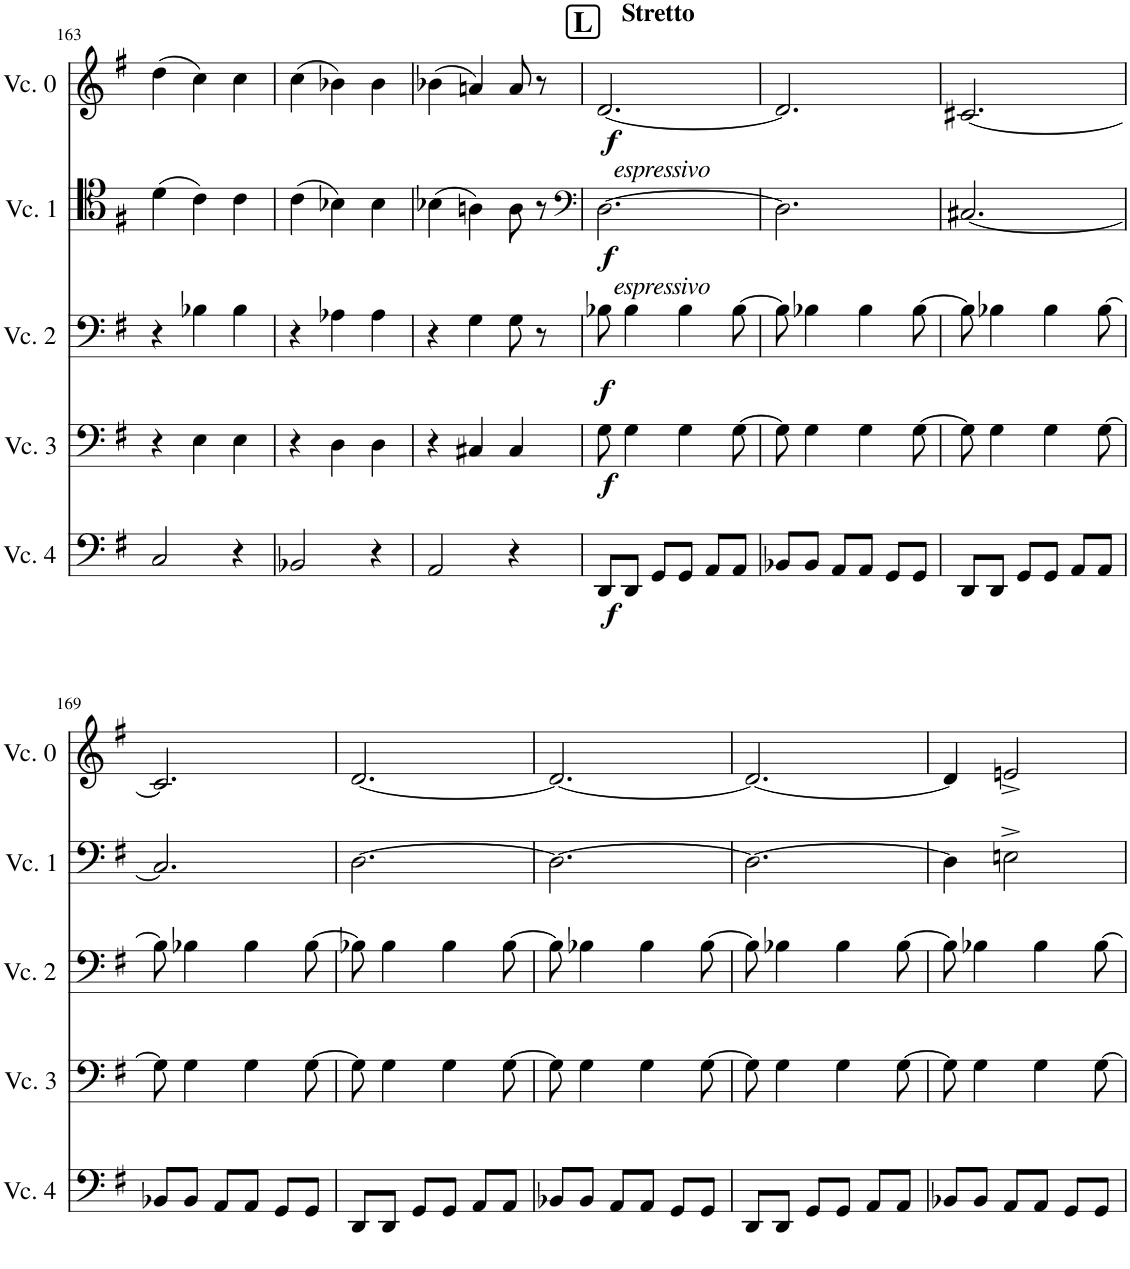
**kern	**dynam	**kern	**dynam	**kern	**dynam	**kern	**dynam	**kern	**dynam
*part5	*part5	*part4	*part4	*part3	*part3	*part2	*part2	*part1	*part1
*staff5	*staff5	*staff4	*staff4	*staff3	*staff3	*staff2	*staff2	*staff1	*staff1
*I"Cello 4	*	*I"Cello 3	*	*I"Cello 2	*	*I"Cello 1	*	*I"Extra cello	*
!!LO:PB:g=z
*clefF4	*	*clefF4	*	*clefF4	*	*clefC4	*	*clefG2	*
*k[f#]	*	*k[f#]	*	*k[f#]	*	*k[f#]	*	*k[f#]	*
*M3/4	*	*M3/4	*	*M3/4	*	*M3/4	*	*M3/4	*
=163	=163	=163	=163	=163	=163	=163	=163	=163	=163
2C/	.	4r	.	4r	.	(4d\	.	(4dd\	.
.	.	4E\	.	4B-X\	.	4c\)	.	4cc\)	.
4r	.	4E\	.	4B-\	.	4c\	.	4cc\	.
=164	=164	=164	=164	=164	=164	=164	=164	=164	=164
2BB-X/	.	4r	.	4r	.	(4c\	.	(4cc\	.
.	.	4D\	.	4A-X\	.	4B-X\)	.	4b-X\)	.
4r	.	4D\	.	4A-\	.	4B-\	.	4b-\	.
=165	=165	=165	=165	=165	=165	=165	=165	=165	=165
2AA/	.	4r	.	4r	.	(4B-X\	.	(4b-X\	.
.	.	4C#X/	.	4G\	.	4An\)	.	4an/)	.
4r	.	4C#/	.	8G\	.	8A\	.	8a/	.
.	.	.	.	8r	.	8r	.	8r	.
!!LO:REH:place=s1:a:B:cj:fs=14:t=L
=166	=166	=166	=166	=166	=166	=166	=166	=166	=166
*	*	*	*	*	*	*clefF4	*	*	*
!	!	!	!	!	!	!	!	!LO:TX:a:B:t=Stretto	!
!	!	!	!	!	!	!	!	!LO:TX:b:i:t=espressivo	!
!	!	!	!	!	!	!LO:TX:b:i:t=espressivo	!	!	!
!	!LO:DY:b	!	!LO:DY:b	!	!LO:DY:b	!	!LO:DY:b	!	!LO:DY:b
8DD/L	f	8G\	f	8B-X\	f	[2.D\	f	[2.d/	f
8DD/J	.	4G\	.	4B-\	.	.	.	.	.
8GG/L	.	.	.	.	.	.	.	.	.
8GG/J	.	4G\	.	4B-\	.	.	.	.	.
8AA/L	.	.	.	.	.	.	.	.	.
8AA/J	.	[8G\	.	[8B-\	.	.	.	.	.
=167	=167	=167	=167	=167	=167	=167	=167	=167	=167
8BB-X/L	.	8G\]	.	8B-\]	.	2.D\]	.	2.d/]	.
8BB-/J	.	4G\	.	4B-X\	.	.	.	.	.
8AA/L	.	.	.	.	.	.	.	.	.
8AA/J	.	4G\	.	4B-\	.	.	.	.	.
8GG/L	.	.	.	.	.	.	.	.	.
8GG/J	.	[8G\	.	[8B-\	.	.	.	.	.
=168	=168	=168	=168	=168	=168	=168	=168	=168	=168
8DD/L	.	8G\]	.	8B-\]	.	[2.C#X/	.	[2.c#X/	.
8DD/J	.	4G\	.	4B-X\	.	.	.	.	.
8GG/L	.	.	.	.	.	.	.	.	.
8GG/J	.	4G\	.	4B-\	.	.	.	.	.
8AA/L	.	.	.	.	.	.	.	.	.
8AA/J	.	[8G\	.	[8B-\	.	.	.	.	.
!!LO:LB:g=z
=169	=169	=169	=169	=169	=169	=169	=169	=169	=169
8BB-X/L	.	8G\]	.	8B-\]	.	2.C#/]	.	2.c#/]	.
8BB-/J	.	4G\	.	4B-X\	.	.	.	.	.
8AA/L	.	.	.	.	.	.	.	.	.
8AA/J	.	4G\	.	4B-\	.	.	.	.	.
8GG/L	.	.	.	.	.	.	.	.	.
8GG/J	.	[8G\	.	[8B-\	.	.	.	.	.
=170	=170	=170	=170	=170	=170	=170	=170	=170	=170
8DD/L	.	8G\]	.	8B-X\]	.	[2.D\	.	[2.d/	.
8DD/J	.	4G\	.	4B-\	.	.	.	.	.
8GG/L	.	.	.	.	.	.	.	.	.
8GG/J	.	4G\	.	4B-\	.	.	.	.	.
8AA/L	.	.	.	.	.	.	.	.	.
8AA/J	.	[8G\	.	[8B-\	.	.	.	.	.
=171	=171	=171	=171	=171	=171	=171	=171	=171	=171
8BB-X/L	.	8G\]	.	8B-\]	.	2.D\_	.	2.d/_	.
8BB-/J	.	4G\	.	4B-X\	.	.	.	.	.
8AA/L	.	.	.	.	.	.	.	.	.
8AA/J	.	4G\	.	4B-\	.	.	.	.	.
8GG/L	.	.	.	.	.	.	.	.	.
8GG/J	.	[8G\	.	[8B-\	.	.	.	.	.
=172	=172	=172	=172	=172	=172	=172	=172	=172	=172
8DD/L	.	8G\]	.	8B-\]	.	2.D\_	.	2.d/_	.
8DD/J	.	4G\	.	4B-X\	.	.	.	.	.
8GG/L	.	.	.	.	.	.	.	.	.
8GG/J	.	4G\	.	4B-\	.	.	.	.	.
8AA/L	.	.	.	.	.	.	.	.	.
8AA/J	.	[8G\	.	[8B-\	.	.	.	.	.
=173	=173	=173	=173	=173	=173	=173	=173	=173	=173
8BB-X/L	.	8G\]	.	8B-\]	.	4D\]	.	4d/]	.
8BB-/J	.	4G\	.	4B-X\	.	.	.	.	.
8AA/L	.	.	.	.	.	2En^\	.	2en^/	.
8AA/J	.	4G\	.	4B-\	.	.	.	.	.
8GG/L	.	.	.	.	.	.	.	.	.
8GG/J	.	[8G\	.	[8B-\	.	.	.	.	.
=	=	=	=	=	=	=	=	=	=
*-	*-	*-	*-	*-	*-	*-	*-	*-	*-
